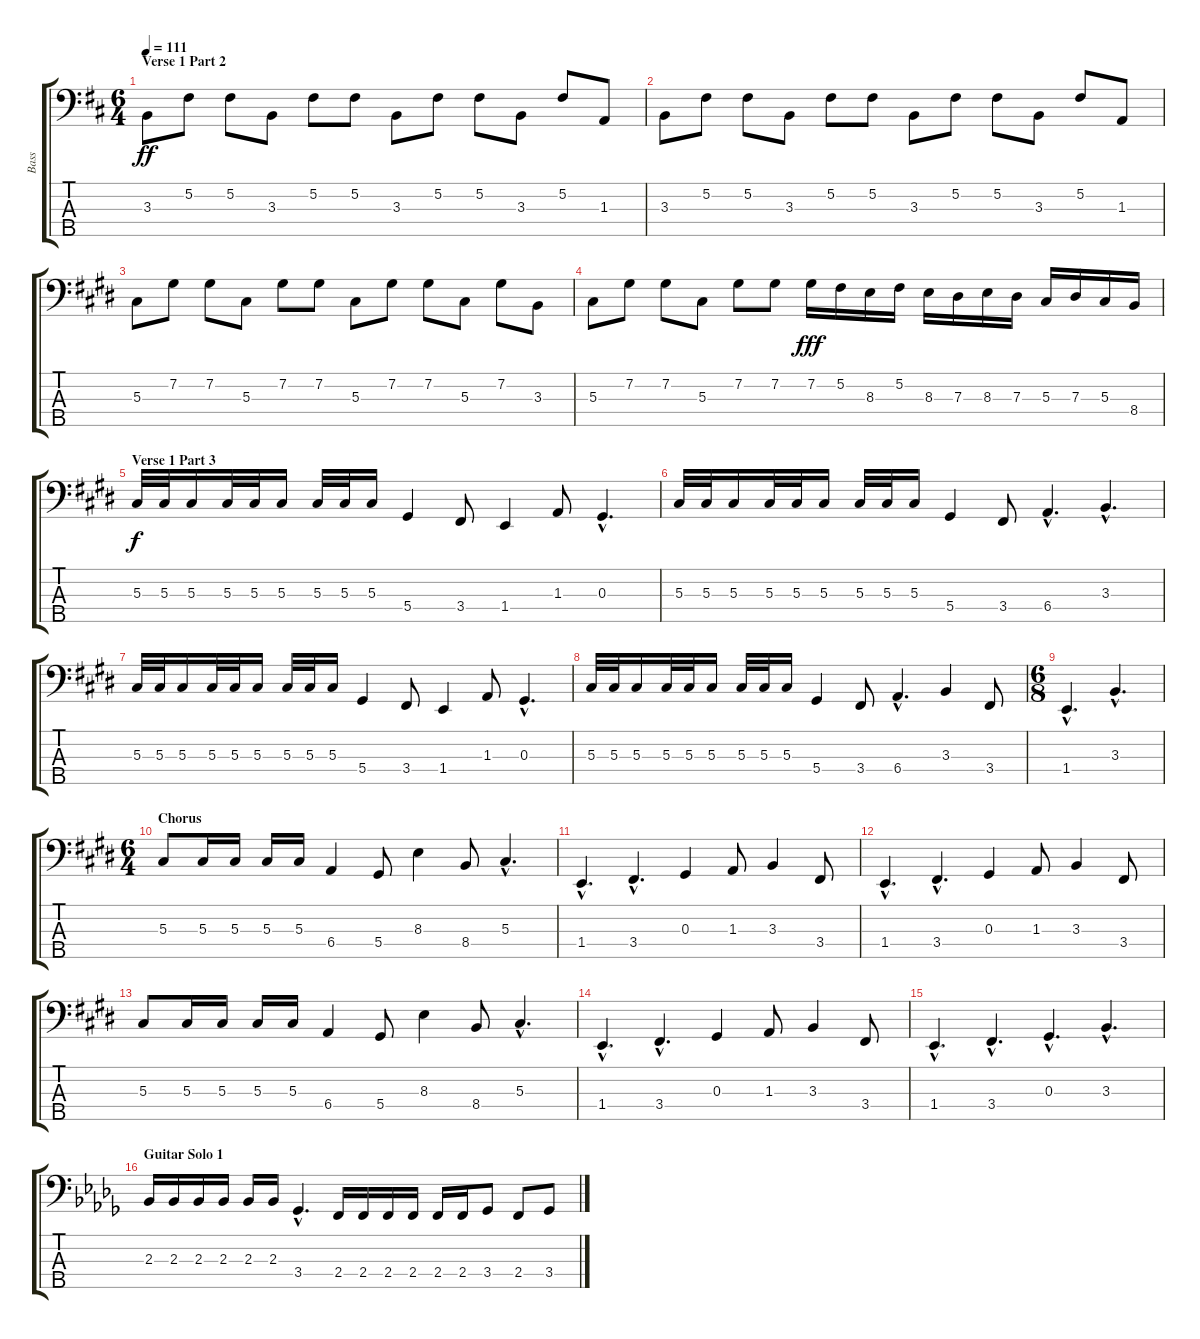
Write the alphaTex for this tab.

\track ("Bass" "Bass") {instrument electricbassfinger}
\staff {score tabs}
\tuning (Gb2 Db2 Ab1 Eb1 Bb0) {hide}
\ts (6 4)
\section ("" "Verse 1 Part 2")
\tempo 111
\clef f4
\ks bminor
3.3.8{dy ff} 5.2.8 5.2.8 3.3.8 5.2.8 5.2.8 3.3.8 5.2.8 5.2.8 3.3.8 5.2.8 1.3.8 |
3.3.8 5.2.8 5.2.8 3.3.8 5.2.8 5.2.8 3.3.8 5.2.8 5.2.8 3.3.8 5.2.8 1.3.8 |
\ks c#minor
5.3.8 7.2.8 7.2.8 5.3.8 7.2.8 7.2.8 5.3.8 7.2.8 7.2.8 5.3.8 7.2.8 3.3.8 |
5.3.8 7.2.8 7.2.8 5.3.8 7.2.8 7.2.8 7.2.16{dy fff} 5.2.16 8.3.16 5.2.16 8.3.16 7.3.16 8.3.16 7.3.16 5.3.16 7.3.16 5.3.16 8.4.16 |
\section ("" "Verse 1 Part 3")
5.3.32{dy f} 5.3.32 5.3.16 5.3.32 5.3.32 5.3.16 5.3.32 5.3.32 5.3.16 5.4.4 3.4.8 1.4.4 1.3.8 0.3{hac}.4{d} |
5.3.32 5.3.32 5.3.16 5.3.32 5.3.32 5.3.16 5.3.32 5.3.32 5.3.16 5.4.4 3.4.8 6.4{hac}.4{d} 3.3{hac}.4{d} |
5.3.32 5.3.32 5.3.16 5.3.32 5.3.32 5.3.16 5.3.32 5.3.32 5.3.16 5.4.4 3.4.8 1.4.4 1.3.8 0.3{hac}.4{d} |
5.3.32 5.3.32 5.3.16 5.3.32 5.3.32 5.3.16 5.3.32 5.3.32 5.3.16 5.4.4 3.4.8 6.4{hac}.4{d} 3.3.4 3.4.8 |
\ts (6 8)
1.4{hac}.4{d} 3.3{hac}.4{d} |
\ts (6 4)
\section ("" "Chorus")
5.3.8 5.3.16 5.3.16 5.3.16 5.3.16 6.4.4 5.4.8 8.3.4 8.4.8 5.3{hac}.4{d} |
1.4{hac}.4{d} 3.4{hac}.4{d} 0.3.4 1.3.8 3.3.4 3.4.8 |
1.4{hac}.4{d} 3.4{hac}.4{d} 0.3.4 1.3.8 3.3.4 3.4.8 |
5.3.8 5.3.16 5.3.16 5.3.16 5.3.16 6.4.4 5.4.8 8.3.4 8.4.8 5.3{hac}.4{d} |
1.4{hac}.4{d} 3.4{hac}.4{d} 0.3.4 1.3.8 3.3.4 3.4.8 |
1.4{hac}.4{d} 3.4{hac}.4{d} 0.3{hac}.4{d} 3.3{hac}.4{d} |
\section ("" "Guitar Solo 1")
\ks db
2.3.16 2.3.16 2.3.16 2.3.16 2.3.16 2.3.16 3.4{hac}.4{d} 2.4.16 2.4.16 2.4.16 2.4.16 2.4.16 2.4.16 3.4.8 2.4.8 3.4.8
